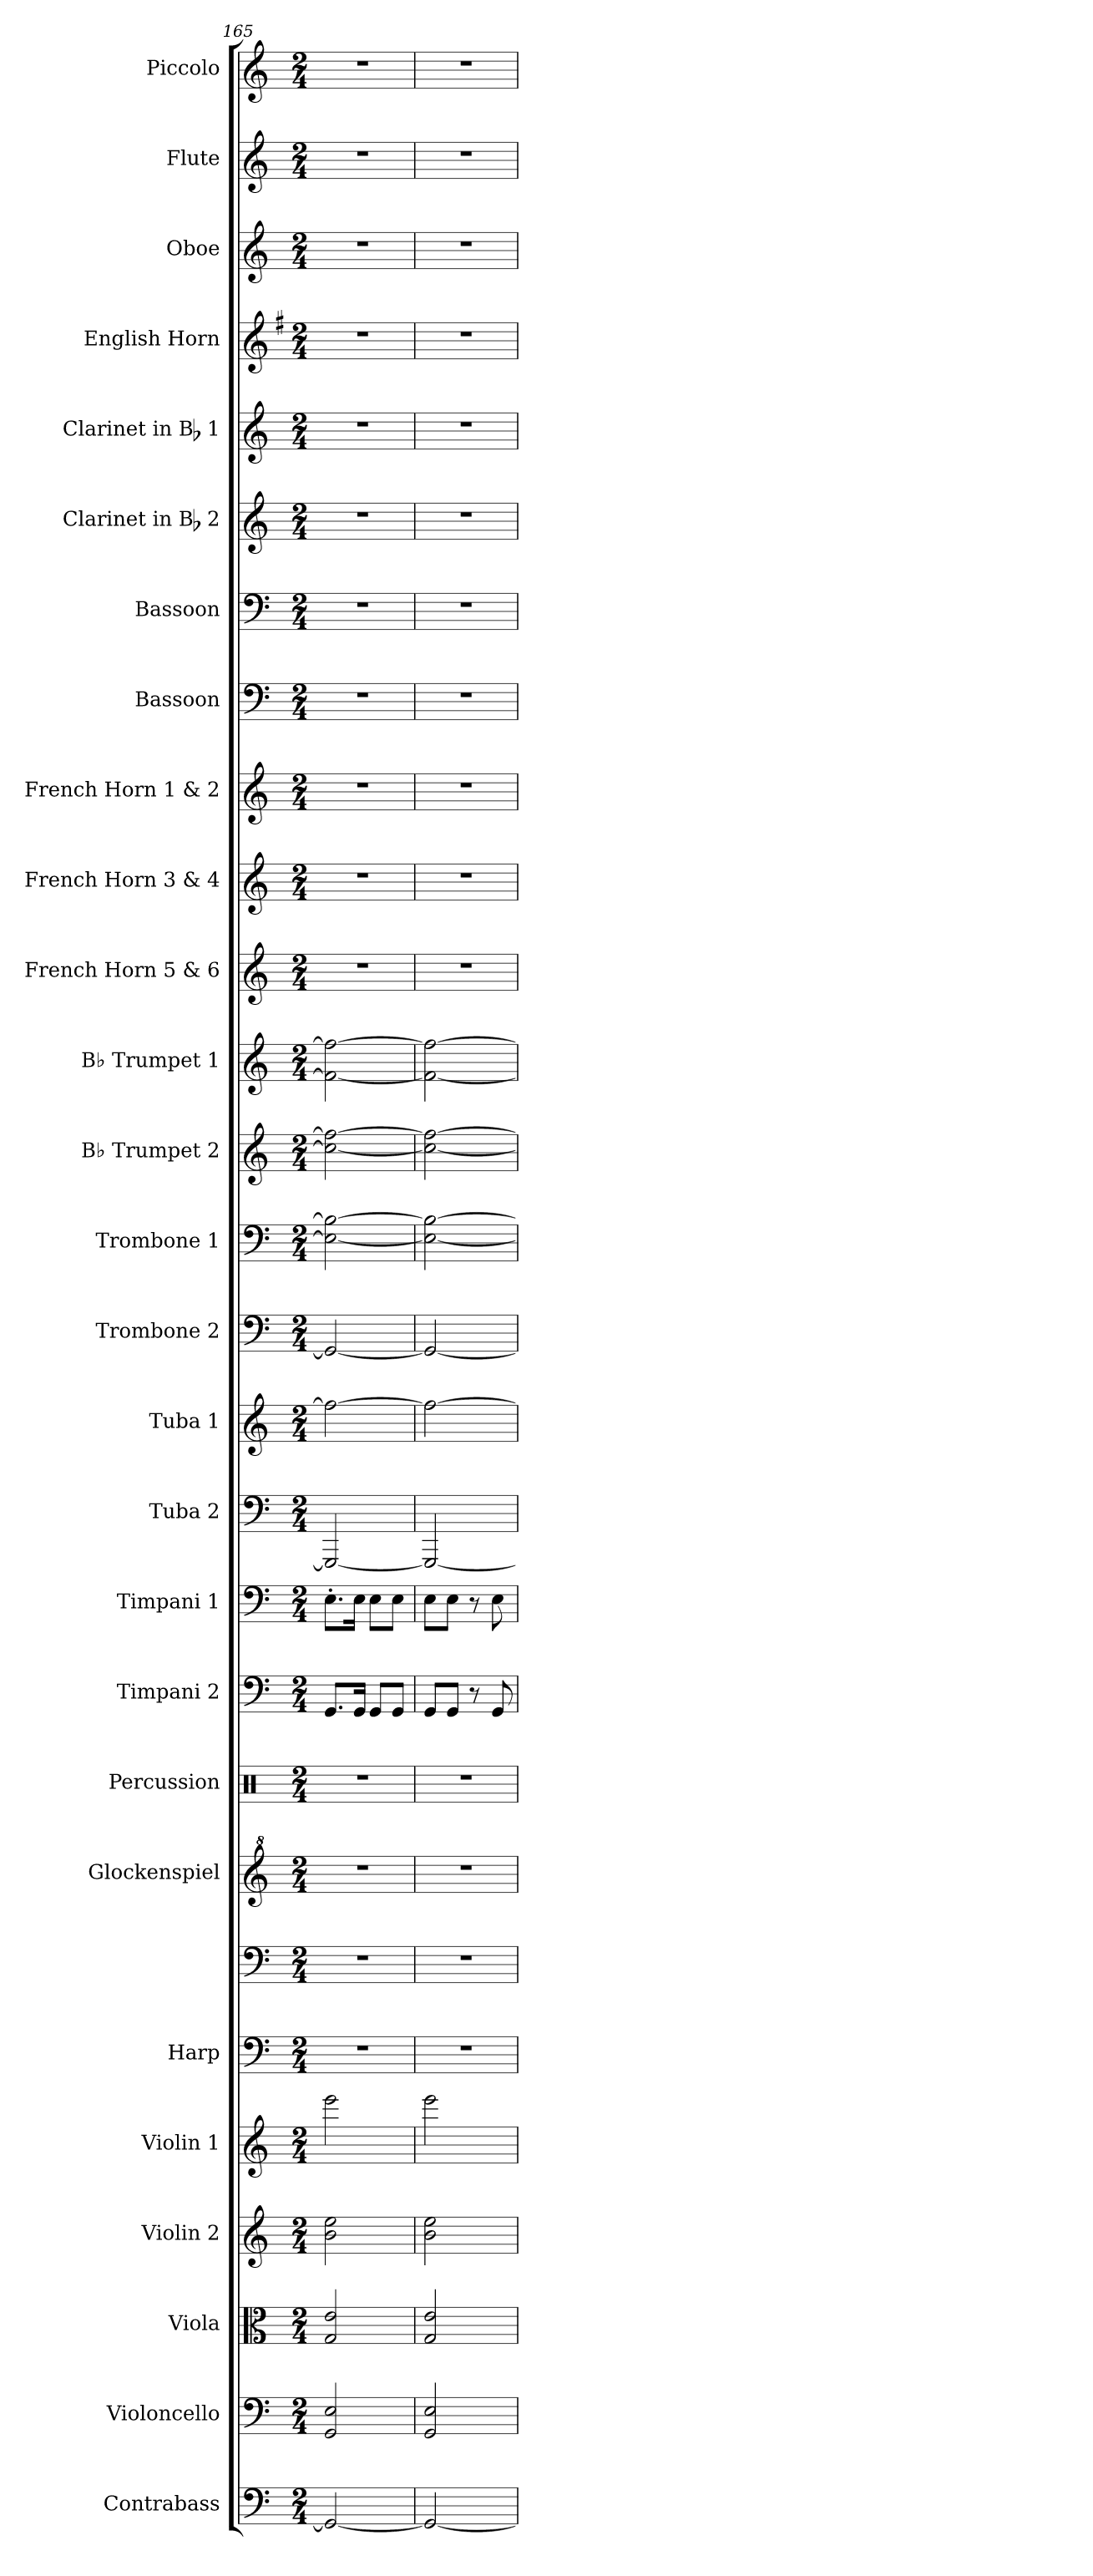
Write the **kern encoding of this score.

**kern	**kern	**kern	**kern	**kern	**kern	**kern	**kern	**kern	**kern	**kern	**kern	**kern	**kern	**kern	**kern	**kern	**kern	**kern	**kern	**kern	**kern	**kern	**kern	**kern	**kern	**kern	**kern
*part27	*part26	*part25	*part24	*part23	*part22	*part22	*part21	*part20	*part19	*part18	*part17	*part16	*part15	*part14	*part13	*part12	*part11	*part10	*part9	*part8	*part7	*part6	*part5	*part4	*part3	*part2	*part1
*staff28	*staff27	*staff26	*staff25	*staff24	*staff23	*staff22	*staff21	*staff20	*staff19	*staff18	*staff17	*staff16	*staff15	*staff14	*staff13	*staff12	*staff11	*staff10	*staff9	*staff8	*staff7	*staff6	*staff5	*staff4	*staff3	*staff2	*staff1
*I"Contrabass	*I"Violoncello	*I"Viola	*I"Violin 2	*I"Violin 1	*I"Harp	*	*I"Glockenspiel	*I"Percussion	*I"Timpani 2	*I"Timpani 1	*I"Tuba 2	*I"Tuba 1	*I"Trombone 2	*I"Trombone 1	*I"B♭ Trumpet 2	*I"B♭ Trumpet 1	*I"French Horn 5 &amp; 6	*I"French Horn 3 &amp; 4	*I"French Horn 1 &amp; 2	*I"Bassoon	*I"Bassoon	*I"Clarinet in Bb 2	*I"Clarinet in Bb 1	*I"English Horn	*I"Oboe	*I"Flute	*I"Piccolo
*I'Cbs.	*I'Vlc.	*I'Vla.	*I'Vln. 2	*I'Vln. 1	*I'Hrp.	*	*I'Glk.	*I'Perc.	*I'Timp. 2	*I'Timp. 1	*I'Tba. 2	*I'Tba. 1	*I'Tbn. 2	*I'Tbn. 1	*I'B♭ Tpt. 2	*I'B♭ Tpt. 1	*I'F Hn. 5 &amp; 6	*I'F Hn. 3 &amp; 4	*I'F Hn. 1 &amp; 2	*I'Bsn.	*I'Bsn.	*	*	*I'Eng Hn.	*I'Ob.	*I'Fl.	*I'Pic.
*clefF4	*clefF4	*clefC3	*clefG2	*clefG2	*clefF4	*clefF4	*clefG^2	*clefX	*clefF4	*clefF4	*clefF4	*clefG2	*clefF4	*clefF4	*clefG2	*clefG2	*clefG2	*clefG2	*clefG2	*clefF4	*clefF4	*clefG2	*clefG2	*clefG2	*clefG2	*clefG2	*clefG2
*	*	*	*	*	*	*	*	*	*	*	*	*	*	*	*ITrd1c2	*ITrd1c2	*ITrd4c7	*ITrd4c7	*ITrd4c7	*	*	*ITrd-5c-8	*ITrd-5c-8	*ITrd4c7	*	*	*
*k[]	*k[]	*k[]	*k[]	*k[]	*k[]	*k[]	*k[]	*k[]	*k[]	*k[]	*k[]	*k[]	*k[]	*k[]	*k[b-e-]	*k[b-e-]	*k[b-]	*k[b-]	*k[b-]	*k[]	*k[]	*k[b-e-a-d-]	*k[b-e-a-d-]	*k[]	*k[]	*k[]	*k[]
*M2/4	*M2/4	*M2/4	*M2/4	*M2/4	*M2/4	*M2/4	*M2/4	*M2/4	*M2/4	*M2/4	*M2/4	*M2/4	*M2/4	*M2/4	*M2/4	*M2/4	*M2/4	*M2/4	*M2/4	*M2/4	*M2/4	*M2/4	*M2/4	*M2/4	*M2/4	*M2/4	*M2/4
=165	=165	=165	=165	=165	=165	=165	=165	=165	=165	=165	=165	=165	=165	=165	=165	=165	=165	=165	=165	=165	=165	=165	=165	=165	=165	=165	=165
2GG/_	2GG/ 2E/	2G/ 2e/	2b\ 2ee\	2eee\	2r	2r	2r	2r	8.GG/L	8.E'\L	2GGG/_	2ff#\_	2GG/_	2E\_ 2B\_	2b\_ 2ee\_	2e\_ 2ee\_	2r	2r	2r	2r	2r	2r	2r	2r	2r	2r	2r
.	.	.	.	.	.	.	.	.	16GG/Jk	16E\Jk	.	.	.	.	.	.	.	.	.	.	.	.	.	.	.	.	.
.	.	.	.	.	.	.	.	.	8GG/L	8E\L	.	.	.	.	.	.	.	.	.	.	.	.	.	.	.	.	.
.	.	.	.	.	.	.	.	.	8GG/J	8E\J	.	.	.	.	.	.	.	.	.	.	.	.	.	.	.	.	.
=166	=166	=166	=166	=166	=166	=166	=166	=166	=166	=166	=166	=166	=166	=166	=166	=166	=166	=166	=166	=166	=166	=166	=166	=166	=166	=166	=166
2GG/_	2GG/ 2E/	2G/ 2e/	2b\ 2ee\	2eee\	2r	2r	2r	2r	8GG/L	8E\L	2GGG/_	2ff#\_	2GG/_	2E\_ 2B\_	2b\_ 2ee\_	2e\_ 2ee\_	2r	2r	2r	2r	2r	2r	2r	2r	2r	2r	2r
.	.	.	.	.	.	.	.	.	8GG/J	8E\J	.	.	.	.	.	.	.	.	.	.	.	.	.	.	.	.	.
.	.	.	.	.	.	.	.	.	8r	8r	.	.	.	.	.	.	.	.	.	.	.	.	.	.	.	.	.
.	.	.	.	.	.	.	.	.	8GG/	8E\	.	.	.	.	.	.	.	.	.	.	.	.	.	.	.	.	.
=	=	=	=	=	=	=	=	=	=	=	=	=	=	=	=	=	=	=	=	=	=	=	=	=	=	=	=
*-	*-	*-	*-	*-	*-	*-	*-	*-	*-	*-	*-	*-	*-	*-	*-	*-	*-	*-	*-	*-	*-	*-	*-	*-	*-	*-	*-
